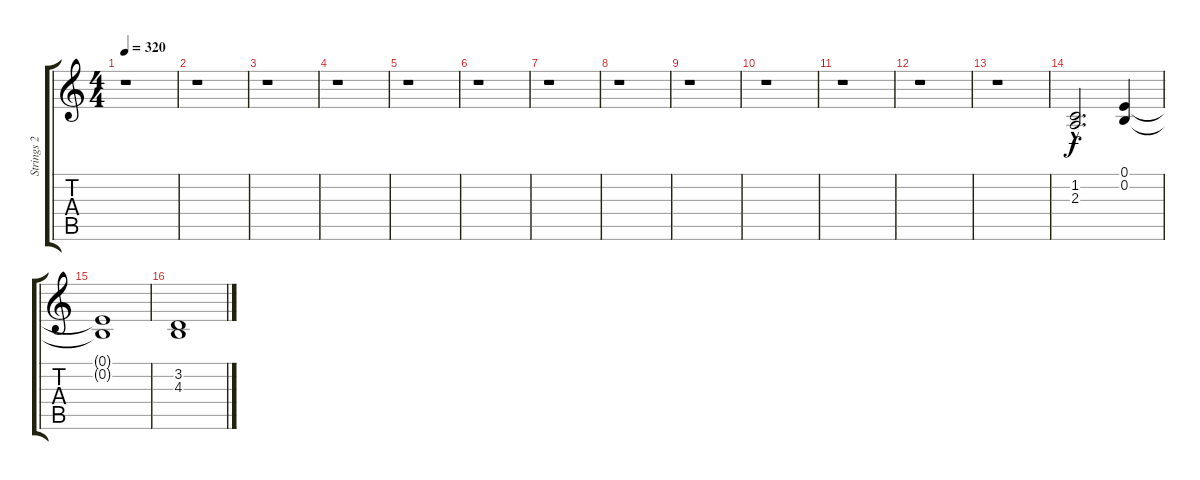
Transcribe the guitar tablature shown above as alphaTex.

\track ("Strings 2" "Strings 2") {instrument stringensemble1}
\staff {score tabs}
\tuning (E4 B3 G3 D3 A2 E2) {hide}
\ts (4 4)
\tempo 320
\clef g2
\ks c
r.1{dy f} |
r.1 |
r.1 |
r.1 |
r.1 |
r.1 |
r.1 |
r.1 |
r.1 |
r.1 |
r.1 |
r.1 |
r.1 |
(1.2{hac} 2.3{hac}).2{d} (0.1 0.2).4 |
(0.1{t} 0.2{t}).1 |
(3.2 4.3).1
